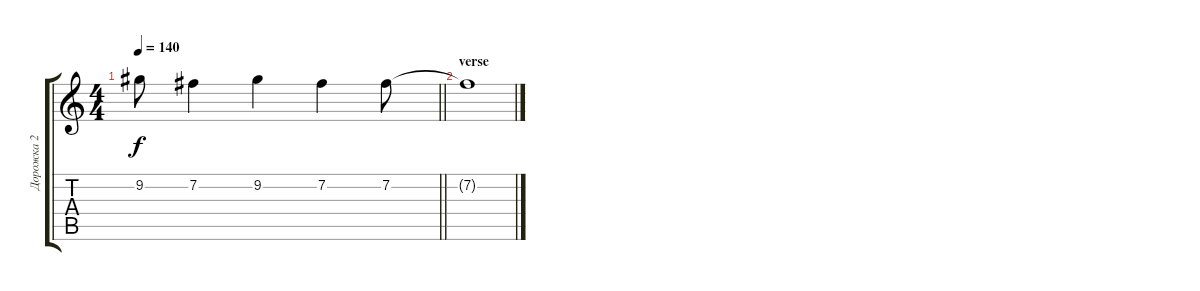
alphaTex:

\track ("Дорожка 2" "Дорожка 2") {instrument electricguitarclean}
\staff {score tabs}
\tuning (E4 B3 G3 D3 A2 E2) {hide}
\ts (4 4)
\tempo 140
\clef g2
\barLineRight lightlight
\ks c
9.2{t}.8{dy f} 7.2.4 9.2.4 7.2.4 7.2.8 |
\section ("" "verse")
7.2{t}.1
